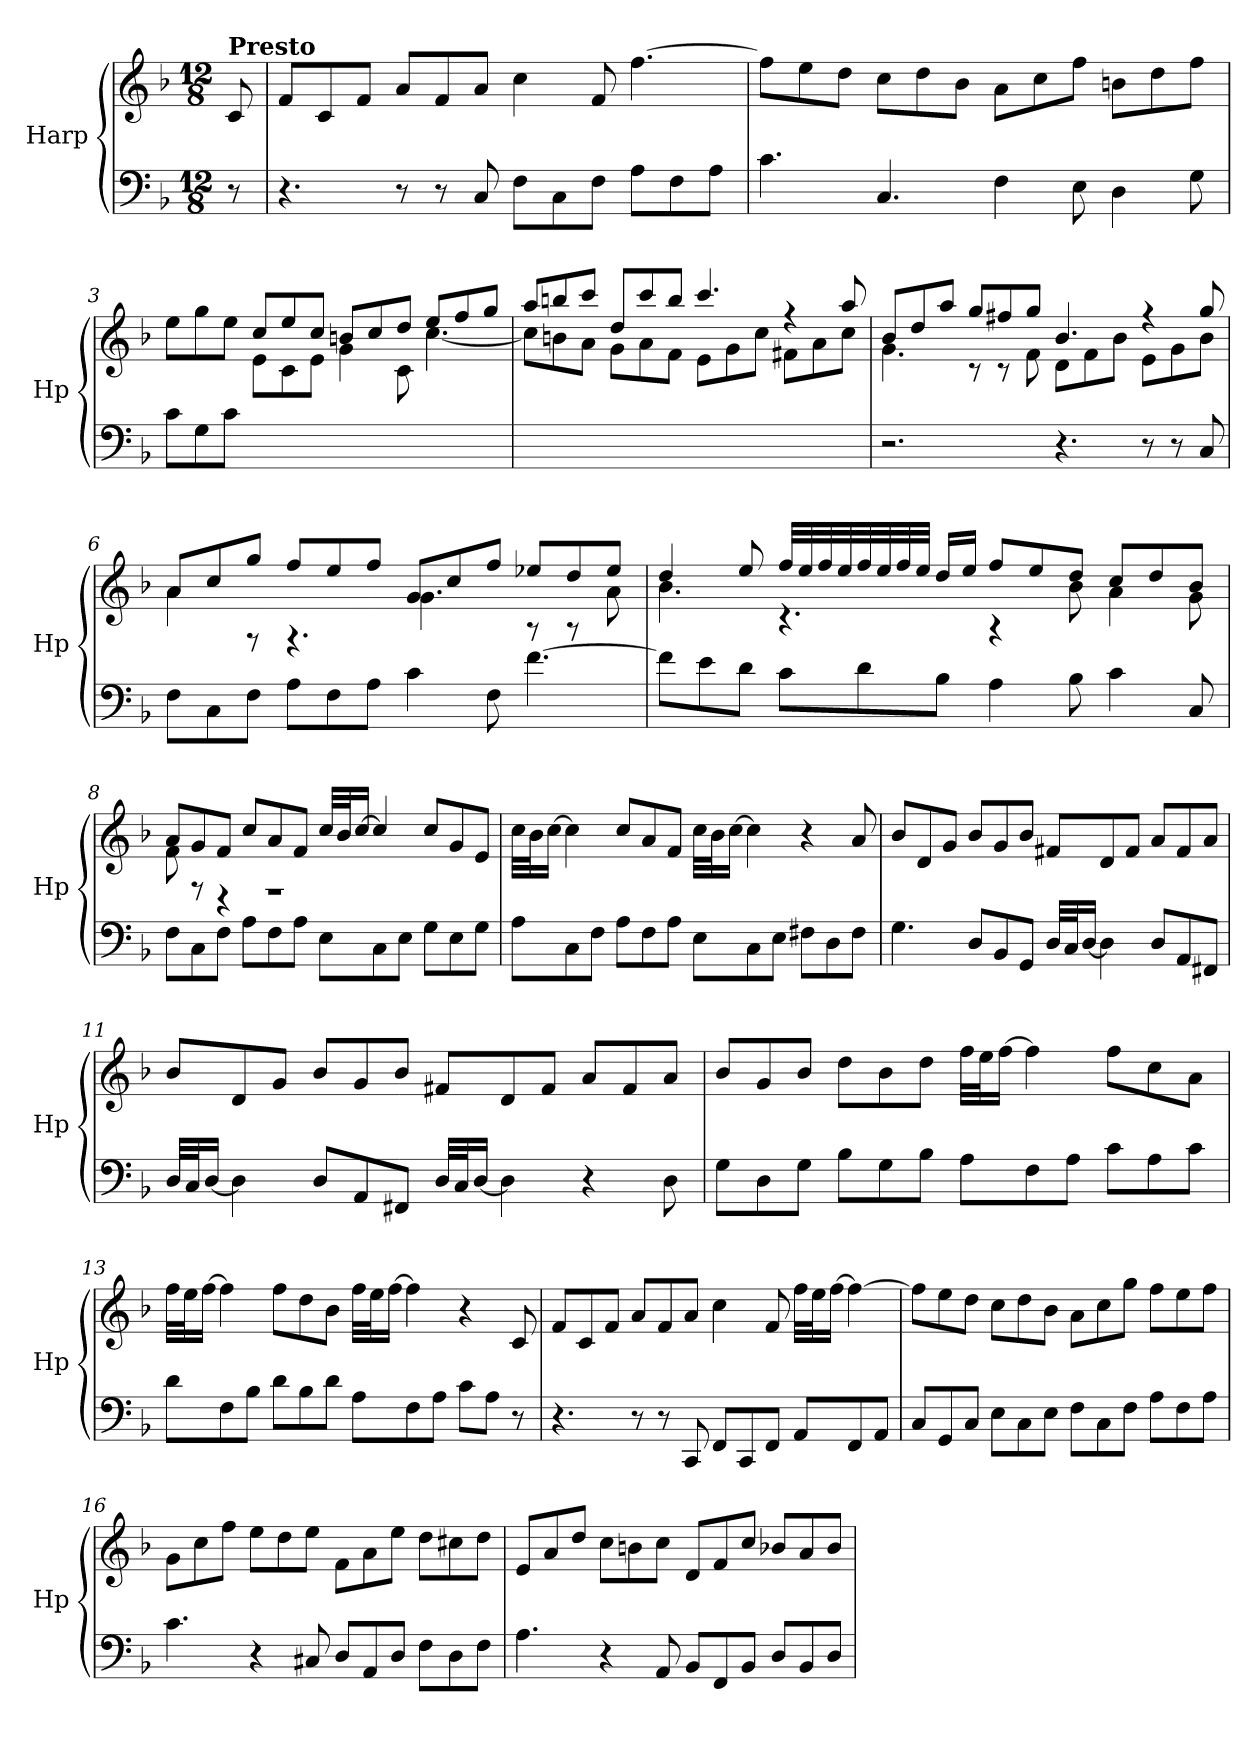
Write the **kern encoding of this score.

**kern	**kern
*part1	*part1
*staff2	*staff1
*I"Harp	*
*I'Hp	*
*clefF4	*clefG2
*k[b-]	*k[b-]
*M12/8	*M12/8
=	=
!	!LO:TX:a:B:t=Presto
8r	8c/
=1	=1
4.r	8f/L
.	8c/
.	8f/J
8r	8a/L
8r	8f/
8C/	8a/J
8F\L	4cc\
8C\	.
8F\J	8f/
8A\L	[4.ff\
8F\	.
8A\J	.
=2	=2
4.c\	8ff\L]
.	8ee\
.	8dd\J
4.C/	8cc\L
.	8dd\
.	8b-\J
4F\	8a\L
.	8cc\
8E\	8ff\J
4D\	8bn\L
.	8dd\
8G\	8ff\J
=3	=3
*	*^
8c\L	8ee\L	4.ryy
8G\	8gg\	.
8c\J	8ee\J	.
1ryy	8cc/L	8e\L
.	8ee/	8c\
.	8cc/J	8e\J
.	8bn/L	4g\
.	8cc/	.
.	8dd/J	8c\
.	8ee/L	[4.cc\
.	8ff/	.
8ryy	8gg/J	.
!!LO:LB:g=z	!!
=4	=4	=4
1.ryy	8aa/L	8cc\L]
.	8bbn/	8bn\
.	8ccc/J	8a\J
.	8dd/L	8g\L
.	8ccc/	8a\
.	8bb/J	8f\J
.	4.ccc/	8e\L
.	.	8g\
.	.	8cc\J
.	4rff	8f#X\L
.	.	8a\
.	8aa/	8cc\J
=5	=5	=5
2.r	8b-/L	4.g\
.	8dd/	.
.	8aa/J	.
.	8gg/L	8rc
.	8ff#X/	8rc
.	8gg/J	8f\
4.r	4.b-/	8d\L
.	.	8f\
.	.	8b-\J
8r	4r	8e\L
8r	.	8g\
8C/	8gg/	8b-\J
!!LO:LB:g=z	!!
=6	=6	=6
8F\L	8a/L	4a\
8C\	8cc/	.
8F\J	8gg/J	8rF
8A\L	8ff/L	4.rF
8F\	8ee/	.
8A\J	8ff/J	.
4c\	8g/L	4.g\
.	8cc/	.
8F\	8ff/J	.
[4.f\	8ee-X/L	8rA
.	8dd/	8rA
.	8ee-/J	8a\
=7	=7	=7
8f\L]	4dd/	4.b-\
8e\	.	.
8d\J	8ee/	.
8c\L	32ff/LLL	4.rc
.	32ee/	.
.	32ff/	.
.	32ee/	.
8d\	32ff/	.
.	32ee/	.
.	32ff/	.
.	32ee/JJJ	.
8B-\J	16dd/LL	.
.	16ee/JJ	.
4A\	8ff/L	4rA
.	8ee/	.
8B-\	8dd/J	8b-\
4c\	8cc/L	4a\
.	8dd/	.
8C/	8b-/J	8g\
!!LO:LB:g=z	!!
=8	=8	=8
8F\L	8a/L	8f\
8C\	8g/	8rF
8F\J	8f/J	4rD
8A\L	8cc/L	.
8F\	8a/	1rF
8A\J	8f/J	.
8E\L	32cc/LLL	.
.	32b-/J	.
.	[16cc/JJ	.
8C\	4cc/]	.
8E\J	.	.
8G\L	8cc/L	.
8E\	8g/	.
8G\J	8e/J	.
*	*v	*v
=9	=9
8A\L	32cc\LLL
.	32b-\J
.	[16cc\JJ
8C\	4cc\]
8F\J	.
8A\L	8cc/L
8F\	8a/
8A\J	8f/J
8E\L	32cc\LLL
.	32b-\J
.	[16cc\JJ
8C\	4cc\]
8E\J	.
8F#X\L	4r
8D\	.
8F#\J	8a/
!!LO:LB:g=z
=10	=10
4.G\	8b-/L
.	8d/
.	8g/J
8D/L	8b-/L
8BB-/	8g/
8GG/J	8b-/J
32D/LLL	8f#X/L
32C/J	.
[16D/JJ	.
4D\]	8d/
.	8f#/J
8D/L	8a/L
8AA/	8f#/
8FF#X/J	8a/J
=11	=11
32D/LLL	8b-/L
32C/J	.
[16D/JJ	.
4D\]	8d/
.	8g/J
8D/L	8b-/L
8AA/	8g/
8FF#X/J	8b-/J
32D/LLL	8f#X/L
32C/J	.
[16D/JJ	.
4D\]	8d/
.	8f#/J
4r	8a/L
.	8f#/
8D\	8a/J
!!LO:PB:g=z
=12	=12
8G\L	8b-/L
8D\	8g/
8G\J	8b-/J
8B-\L	8dd\L
8G\	8b-\
8B-\J	8dd\J
8A\L	32ff\LLL
.	32ee\J
.	[16ff\JJ
8F\	4ff\]
8A\J	.
8c\L	8ff\L
8A\	8cc\
8c\J	8a\J
=13	=13
8d\L	32ff\LLL
.	32ee\J
.	[16ff\JJ
8F\	4ff\]
8B-\J	.
8d\L	8ff\L
8B-\	8dd\
8d\J	8b-\J
8A\L	32ff\LLL
.	32ee\J
.	[16ff\JJ
8F\	4ff\]
8A\J	.
8c\L	4r
8A\J	.
8r	8c/
!!LO:LB:g=z
=14	=14
4.r	8f/L
.	8c/
.	8f/J
8r	8a/L
8r	8f/
8CC/	8a/J
8FF/L	4cc\
8CC/	.
8FF/J	8f/
8AA/L	32ff\LLL
.	32ee\J
.	[16ff\JJ
8FF/	4ff\_
8AA/J	.
=15	=15
8C/L	8ff\L]
8GG/	8ee\
8C/J	8dd\J
8E\L	8cc\L
8C\	8dd\
8E\J	8b-\J
8F\L	8a\L
8C\	8cc\
8F\J	8gg\J
8A\L	8ff\L
8F\	8ee\
8A\J	8ff\J
=16	=16
4.c\	8g\L
.	8cc\
.	8ff\J
4r	8ee\L
.	8dd\
8C#X/	8ee\J
8D/L	8f\L
8AA/	8a\
8D/J	8ee\J
8F\L	8dd\L
8D\	8cc#X\
8F\J	8dd\J
!!LO:LB:g=z
=17	=17
4.A\	8e/L
.	8a/
.	8dd/J
4r	8cc\L
.	8bn\
8AA/	8cc\J
8BB-/L	8d/L
8FF/	8f/
8BB-/J	8cc/J
8D/L	8b-X/L
8BB-/	8a/
8D/J	8b-/J
=	=
*-	*-
